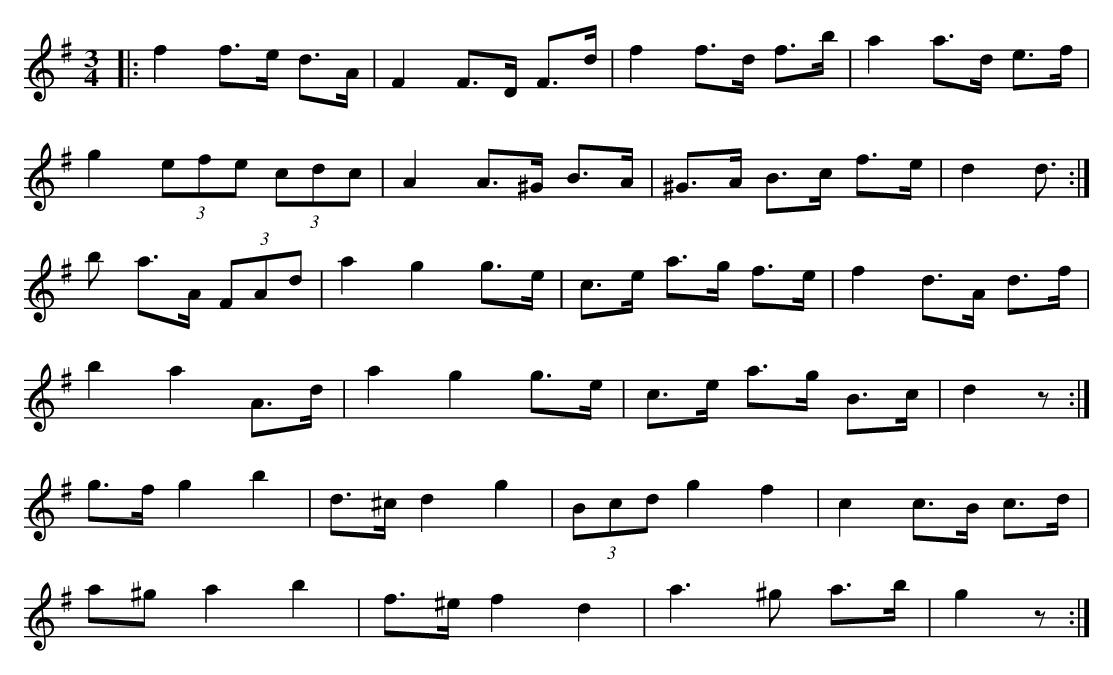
X:1
M:3/4
K:G
|:f2 f>e d>A|F2 F>D F>d|f2 f>d f>b|a2 a>d e>f|
g2 (3efe (3cdc|A2 A>^G B>A|^G>A B>c f>e|d2 d>:|
b2 a>A (3FAd|a2 g2 g>e|c>e a>g f>e|f2 d>A d>f|
b2 a2 A>d|a2 g2 g>e|c>e a>g B>c|d2 z:|
g>f g2 b2|d>^c d2 g2|(3Bcd g2 f2|c2 c>B c>d|
a^g a2 b2|f>^e f2 d2|a3 ^g a>b|g2 z:|
